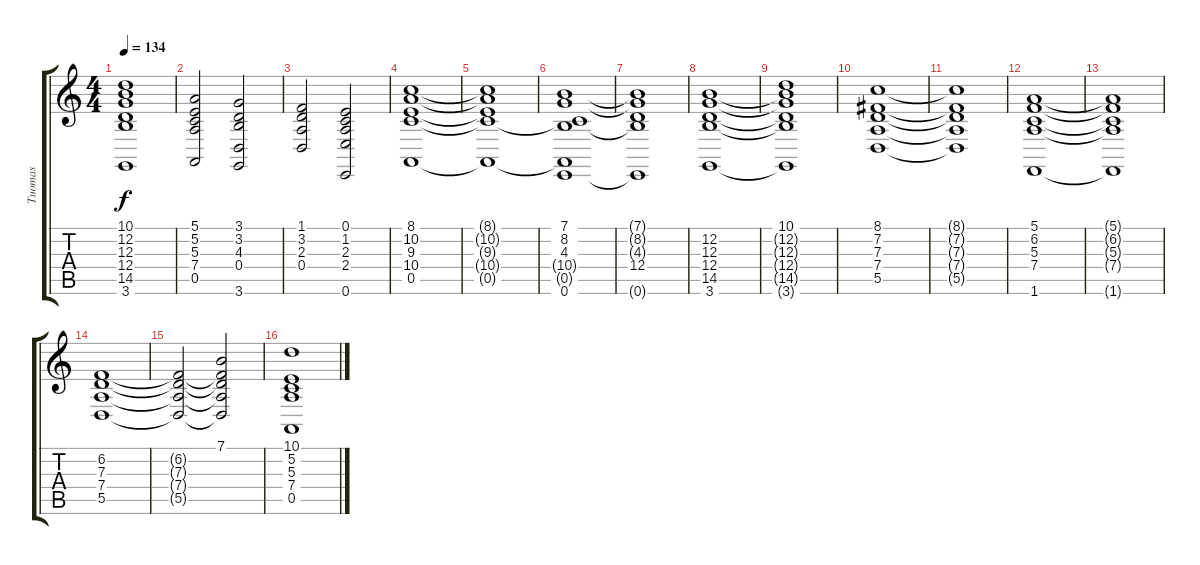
\track ("Tuomas" "Tuomas") {instrument stringensemble1}
\staff {score tabs}
\tuning (E4 B3 G3 D3 A2 E2) {hide}
\ts (4 4)
\tempo 134
\clef g2
\ks c
(10.1 12.2{t} 12.3{t} 12.4{t} 14.5{t} 3.6{t}).1{dy f} |
(5.1 5.2 5.3 7.4 0.5).2 (3.1 3.2 4.3 0.4 3.6).2 |
(1.1 3.2 2.3 0.4).2 (0.1 1.2 2.3 2.4 0.6).2 |
(8.1 10.2 9.3 10.4 0.5).1 |
(8.1{t} 10.2{t} 9.3{t} 10.4{t} 0.5{t}).1 |
(7.1 8.2 4.3 10.4{t} 0.5{t} 0.6).1 |
(7.1{t} 8.2{t} 4.3{t} 12.4 0.6{t}).1 |
(12.2 12.3 12.4 14.5 3.6).1 |
(10.1 12.2{t} 12.3{t} 12.4{t} 14.5{t} 3.6{t}).1 |
(8.1 7.2 7.3 7.4 5.5).1 |
(8.1{t} 7.2{t} 7.3{t} 7.4{t} 5.5{t}).1 |
(5.1 6.2 5.3 7.4 1.6).1 |
(5.1{t} 6.2{t} 5.3{t} 7.4{t} 1.6{t}).1 |
(6.2 7.3 7.4 5.5).1 |
(6.2{t} 7.3{t} 7.4{t} 5.5{t}).2 (7.1 6.2{t} 7.3{t} 7.4{t} 5.5{t}).2 |
(10.1 5.2 5.3 7.4 0.5).1
